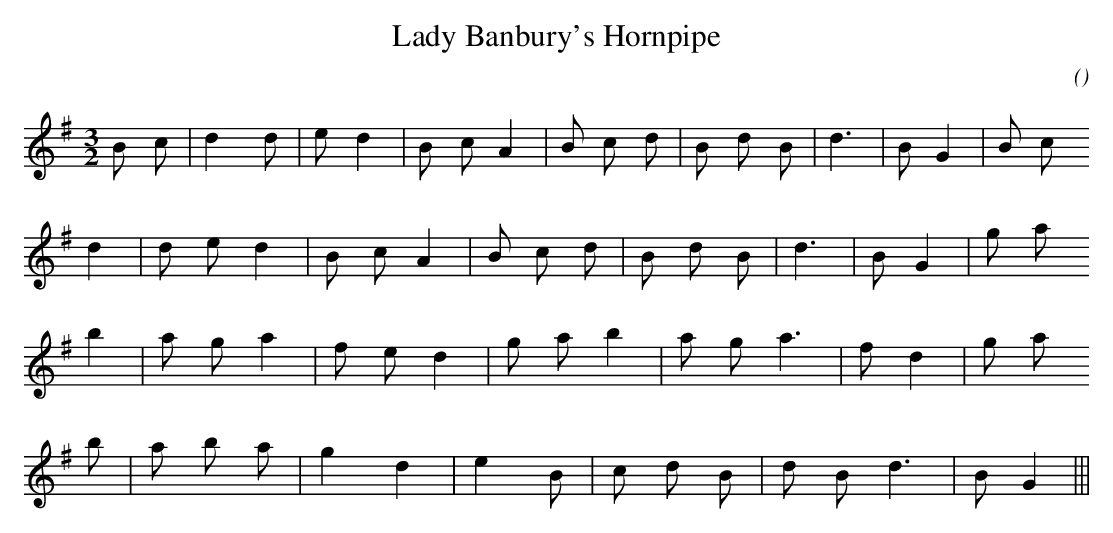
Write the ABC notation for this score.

X:1
T: Lady Banbury's Hornpipe
C:
O:
M:3/2
K:G
K:G
M:3/2
L:1/16
B2 c2 |d4 d2 |e2 d4 |B2 c2 A4 |B2 c2 d2 |B2 d2 B2 |d6 |B2 G4 |B2 c2
d4 |d2 e2 d4 |B2 c2 A4 |B2 c2 d2 |B2 d2 B2 |d6 |B2 G4 |g2 a2
b4 |a2 g2 a4 |f2 e2 d4 |g2 a2 b4 |a2 g2 a6 |f2 d4 |g2 a2
b2 |a2 b2 a2 |g4 d4 |e4 B2 |c2 d2 B2 |d2 B2 d6 |B2 G4 |||
